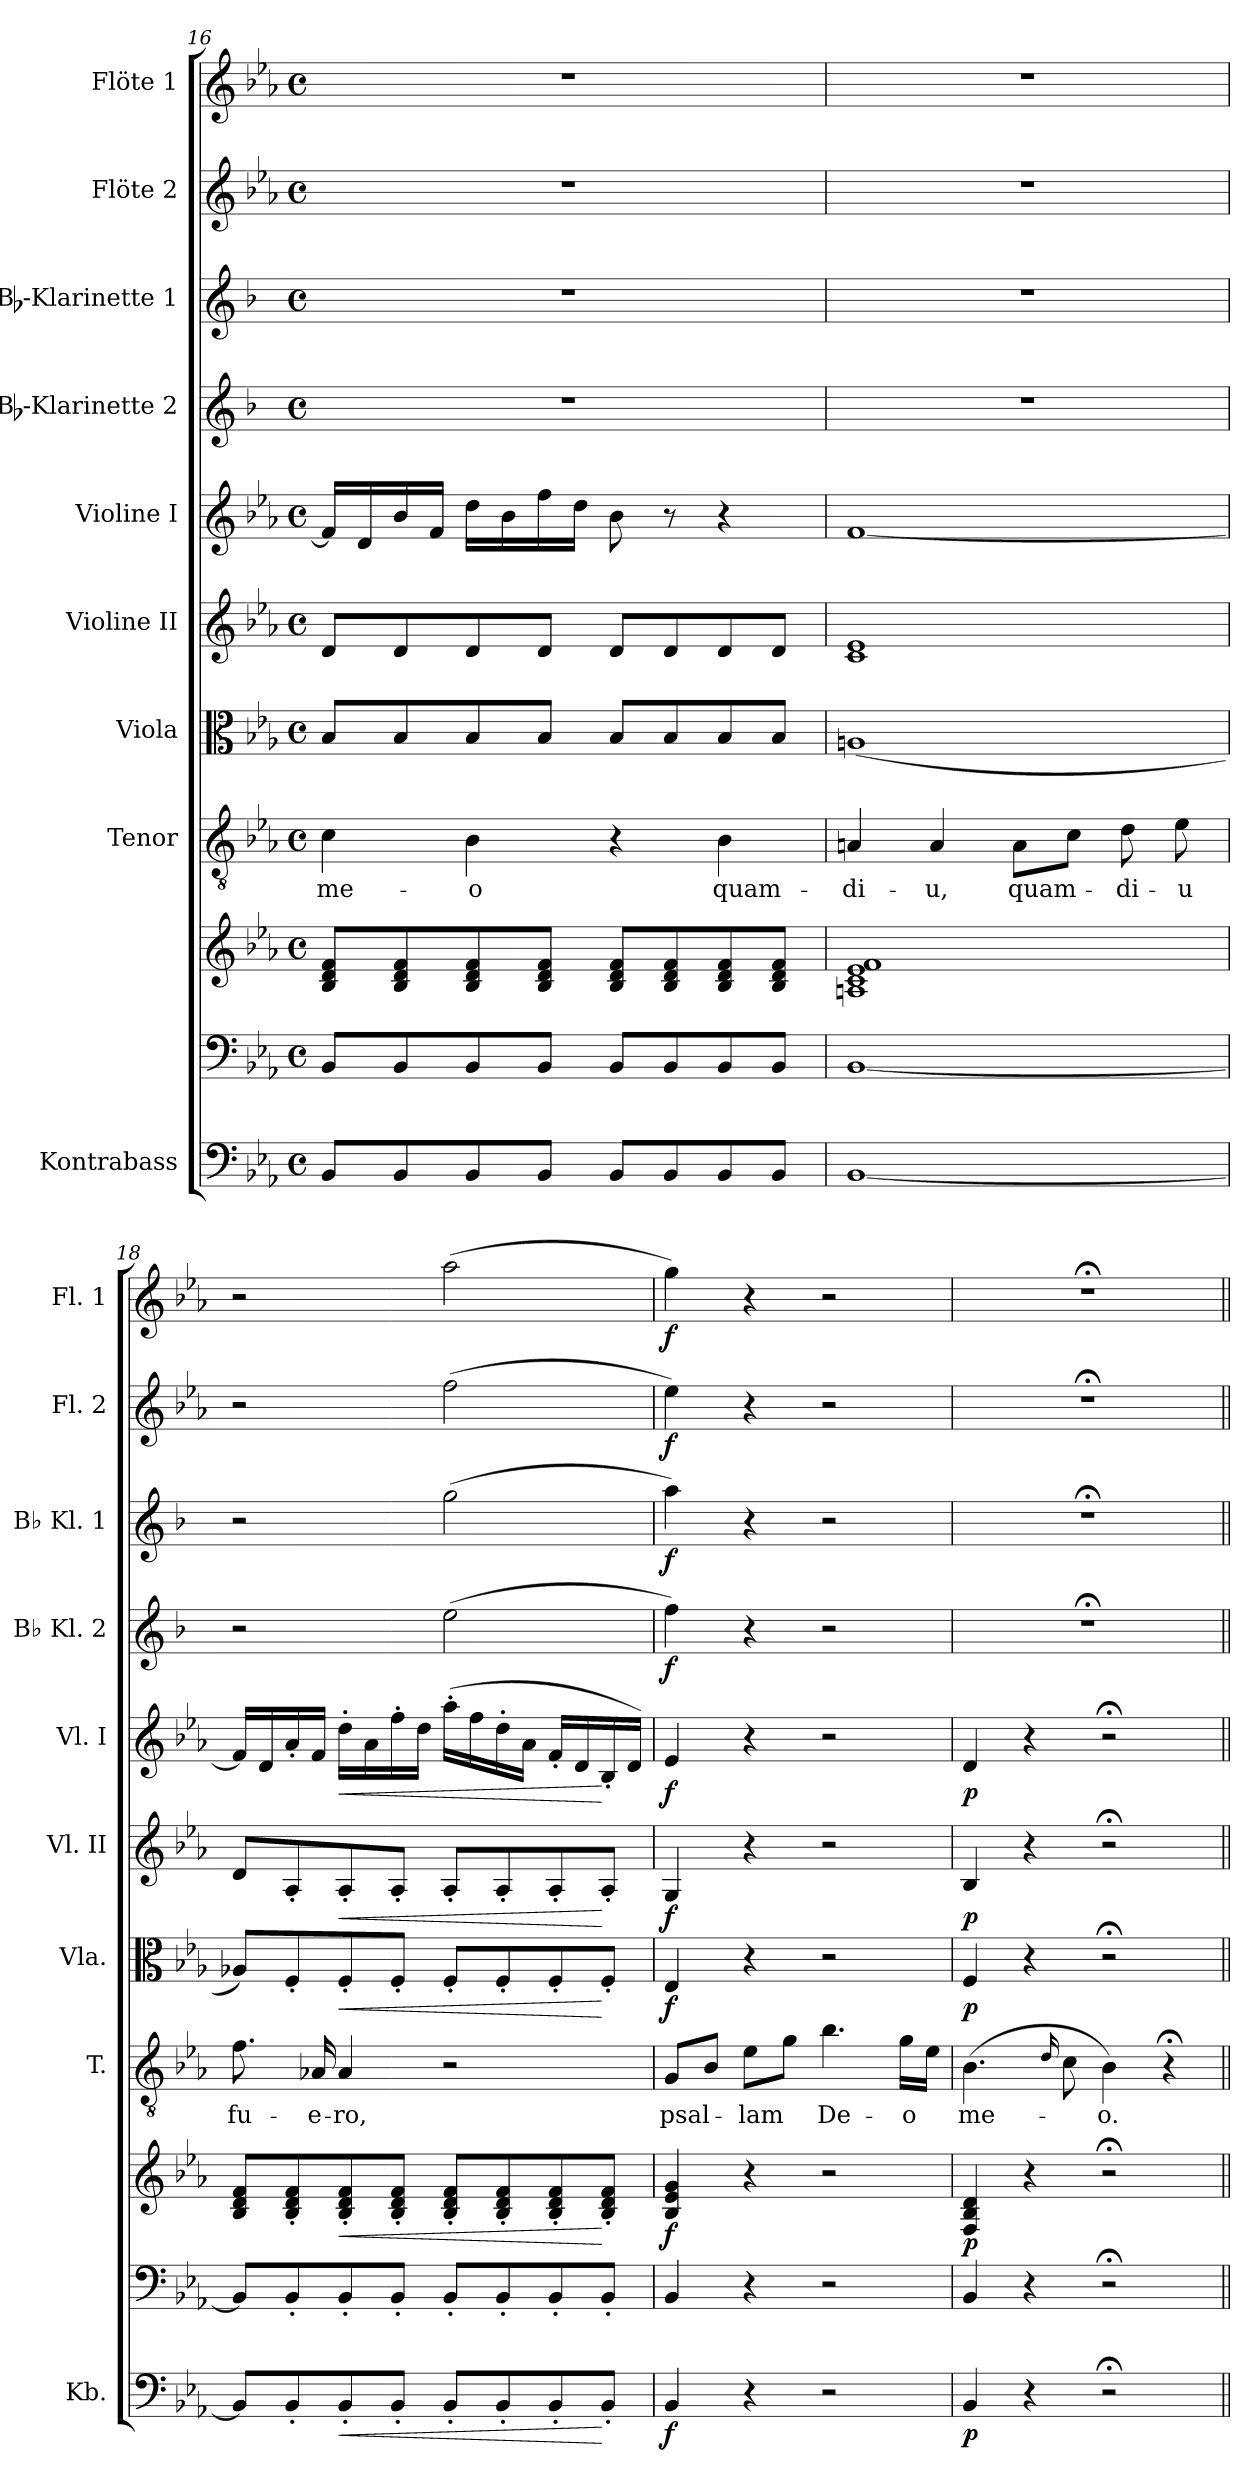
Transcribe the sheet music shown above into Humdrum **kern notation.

**kern	**dynam	**kern	**kern	**dynam	**kern	**text	**kern	**dynam	**kern	**dynam	**kern	**dynam	**kern	**dynam	**kern	**dynam	**kern	**dynam	**kern	**dynam
*part10	*part10	*part9	*part9	*part9	*part8	*part8	*part7	*part7	*part6	*part6	*part5	*part5	*part4	*part4	*part3	*part3	*part2	*part2	*part1	*part1
*staff11	*staff11	*staff10	*staff9	*staff9/10	*staff8	*staff8	*staff7	*staff7	*staff6	*staff6	*staff5	*staff5	*staff4	*staff4	*staff3	*staff3	*staff2	*staff2	*staff1	*staff1
*I"Kontrabass	*	*	*	*	*I"Tenor	*	*I"Viola	*	*I"Violine II	*	*I"Violine I	*	*I"Bb-Klarinette 2	*	*I"Bb-Klarinette 1	*	*I"Flöte 2	*	*I"Flöte 1	*
*I'Kb.	*	*	*	*	*I'T.	*	*I'Vla.	*	*I'Vl. II	*	*I'Vl. I	*	*I'Bb Kl. 2	*	*I'Bb Kl. 1	*	*I'Fl. 2	*	*I'Fl. 1	*
*clefF4	*	*clefF4	*clefG2	*	*clefGv2	*	*clefC3	*	*clefG2	*	*clefG2	*	*clefG2	*	*clefG2	*	*clefG2	*	*clefG2	*
*ITrd7c12	*	*	*	*	*	*	*	*	*	*	*	*	*ITrd1c2	*	*ITrd1c2	*	*	*	*	*
*k[b-e-a-]	*	*k[b-e-a-]	*k[b-e-a-]	*	*k[b-e-a-]	*	*k[b-e-a-]	*	*k[b-e-a-]	*	*k[b-e-a-]	*	*k[b-e-a-]	*	*k[b-e-a-]	*	*k[b-e-a-]	*	*k[b-e-a-]	*
*E-:	*	*E-:	*E-:	*	*E-:	*	*E-:	*	*E-:	*	*E-:	*	*E-:	*	*E-:	*	*E-:	*	*E-:	*
*M4/4	*	*M4/4	*M4/4	*	*M4/4	*	*M4/4	*	*M4/4	*	*M4/4	*	*M4/4	*	*M4/4	*	*M4/4	*	*M4/4	*
*met(c)	*	*met(c)	*met(c)	*	*met(c)	*	*met(c)	*	*met(c)	*	*met(c)	*	*met(c)	*	*met(c)	*	*met(c)	*	*met(c)	*
=16	=16	=16	=16	=16	=16	=16	=16	=16	=16	=16	=16	=16	=16	=16	=16	=16	=16	=16	=16	=16
!	!	!	!	!	!	!LO:LY:b	!	!	!	!	!	!	!	!	!	!	!	!	!	!
8BBB-/L	.	8BB-/L	8B-/ 8d/ 8f/L	.	4c\	me-	8B-/L	.	8d/L	.	16f/LL]	.	1r	.	1r	.	1r	.	1r	.
.	.	.	.	.	.	.	.	.	.	.	16d/	.	.	.	.	.	.	.	.	.
8BBB-/	.	8BB-/	8B-/ 8d/ 8f/	.	.	.	8B-/	.	8d/	.	16b-/	.	.	.	.	.	.	.	.	.
.	.	.	.	.	.	.	.	.	.	.	16f/JJ	.	.	.	.	.	.	.	.	.
!	!	!	!	!	!	!LO:LY:b	!	!	!	!	!	!	!	!	!	!	!	!	!	!
8BBB-/	.	8BB-/	8B-/ 8d/ 8f/	.	4B-\	-o	8B-/	.	8d/	.	16dd\LL	.	.	.	.	.	.	.	.	.
.	.	.	.	.	.	.	.	.	.	.	16b-\	.	.	.	.	.	.	.	.	.
8BBB-/J	.	8BB-/J	8B-/ 8d/ 8f/J	.	.	.	8B-/J	.	8d/J	.	16ff\	.	.	.	.	.	.	.	.	.
.	.	.	.	.	.	.	.	.	.	.	16dd\JJ	.	.	.	.	.	.	.	.	.
8BBB-/L	.	8BB-/L	8B-/ 8d/ 8f/L	.	4r	.	8B-/L	.	8d/L	.	8b-\	.	.	.	.	.	.	.	.	.
8BBB-/	.	8BB-/	8B-/ 8d/ 8f/	.	.	.	8B-/	.	8d/	.	8r	.	.	.	.	.	.	.	.	.
!	!	!	!	!	!	!LO:LY:b	!	!	!	!	!	!	!	!	!	!	!	!	!	!
8BBB-/	.	8BB-/	8B-/ 8d/ 8f/	.	4B-\	quam-	8B-/	.	8d/	.	4r	.	.	.	.	.	.	.	.	.
8BBB-/J	.	8BB-/J	8B-/ 8d/ 8f/J	.	.	.	8B-/J	.	8d/J	.	.	.	.	.	.	.	.	.	.	.
=17	=17	=17	=17	=17	=17	=17	=17	=17	=17	=17	=17	=17	=17	=17	=17	=17	=17	=17	=17	=17
!	!	!	!	!	!	!LO:LY:b	!	!	!	!	!	!	!	!	!	!	!	!	!	!
[1BBB-	.	[1BB-	1An 1c 1e- 1f	.	4An/	-di-	(<1An	.	1c 1e-	.	[1f	.	1r	.	1r	.	1r	.	1r	.
!	!	!	!	!	!	!LO:LY:b	!	!	!	!	!	!	!	!	!	!	!	!	!	!
.	.	.	.	.	4A/	-u,	.	.	.	.	.	.	.	.	.	.	.	.	.	.
!	!	!	!	!	!	!LO:LY:b	!	!	!	!	!	!	!	!	!	!	!	!	!	!
.	.	.	.	.	8A\L	quam-	.	.	.	.	.	.	.	.	.	.	.	.	.	.
.	.	.	.	.	8c\J	.	.	.	.	.	.	.	.	.	.	.	.	.	.	.
!	!	!	!	!	!	!LO:LY:b	!	!	!	!	!	!	!	!	!	!	!	!	!	!
.	.	.	.	.	8d\	-di-	.	.	.	.	.	.	.	.	.	.	.	.	.	.
!	!	!	!	!	!	!LO:LY:b	!	!	!	!	!	!	!	!	!	!	!	!	!	!
.	.	.	.	.	8e-\	-u	.	.	.	.	.	.	.	.	.	.	.	.	.	.
!!LO:PB:g=z
=18	=18	=18	=18	=18	=18	=18	=18	=18	=18	=18	=18	=18	=18	=18	=18	=18	=18	=18	=18	=18
!	!	!	!	!	!	!LO:LY:b	!	!	!	!	!	!	!	!	!	!	!	!	!	!
8BBB-/L]	.	8BB-/L]	8B-/ 8d/ 8f/L	.	8.f\	fu-	8A-X/L)	.	8d/L	.	16f/LL]	.	2r	.	2r	.	2r	.	2r	.
.	.	.	.	.	.	.	.	.	.	.	16d/	.	.	.	.	.	.	.	.	.
8BBB-'</	.	8BB-'</	8B-/'< 8d/'< 8f/'<	.	.	.	8F'</	.	8A-'</	.	16a-'</	.	.	.	.	.	.	.	.	.
!	!	!	!	!	!	!LO:LY:b	!	!	!	!	!	!	!	!	!	!	!	!	!	!
.	.	.	.	.	16A-X/	-e-	.	.	.	.	16f/JJ	.	.	.	.	.	.	.	.	.
!	!LO:HP:b	!	!	!LO:HP:b	!	!LO:LY:b	!	!LO:HP:b	!	!LO:HP:b	!	!LO:HP:b	!	!	!	!	!	!	!	!
8BBB-'</	<	8BB-'</	8B-/'< 8d/'< 8f/'<	<	4A-/	-ro,	8F'</	<	8A-'</	<	16dd'>\LL	<	.	.	.	.	.	.	.	.
.	.	.	.	.	.	.	.	.	.	.	16a-\	.	.	.	.	.	.	.	.	.
8BBB-'</J	.	8BB-'</J	8B-/'< 8d/'< 8f/'<J	.	.	.	8F'</J	.	8A-'</J	.	16ff'>\	.	.	.	.	.	.	.	.	.
.	.	.	.	.	.	.	.	.	.	.	16dd\JJ	.	.	.	.	.	.	.	.	.
8BBB-'</L	.	8BB-'</L	8B-/'< 8d/'< 8f/'<L	.	2r	.	8F'</L	.	8A-'</L	.	(>16aa-'>\LL	.	(>2dd\	.	(>2ff\	.	(>2ff\	.	(>2aa-\	.
.	.	.	.	.	.	.	.	.	.	.	16ff\	.	.	.	.	.	.	.	.	.
8BBB-'</	.	8BB-'</	8B-/'< 8d/'< 8f/'<	.	.	.	8F'</	.	8A-'</	.	16dd'>\	.	.	.	.	.	.	.	.	.
.	.	.	.	.	.	.	.	.	.	.	16a-\JJ	.	.	.	.	.	.	.	.	.
8BBB-'</	.	8BB-'</	8B-/'< 8d/'< 8f/'<	.	.	.	8F'</	.	8A-'</	.	16f'</LL	.	.	.	.	.	.	.	.	.
.	.	.	.	.	.	.	.	.	.	.	16d/	.	.	.	.	.	.	.	.	.
8BBB-'</J	[	8BB-'</J	8B-/'< 8d/'< 8f/'<J	[	.	.	8F'</J	[	8A-'</J	[	16B-'</	[	.	.	.	.	.	.	.	.
.	.	.	.	.	.	.	.	.	.	.	16d/JJ)	.	.	.	.	.	.	.	.	.
=19	=19	=19	=19	=19	=19	=19	=19	=19	=19	=19	=19	=19	=19	=19	=19	=19	=19	=19	=19	=19
!	!LO:DY:b	!	!	!LO:DY:b	!	!LO:LY:b	!	!LO:DY:b	!	!LO:DY:b	!	!LO:DY:b	!	!LO:DY:b	!	!LO:DY:b	!	!LO:DY:b	!	!LO:DY:b
4BBB-/	f	4BB-/	4B-/ 4e-/ 4g/	f	8G/L	psal-	4E-/	f	4G/	f	4e-/	f	4ee-\)	f	4gg\)	f	4ee-\)	f	4gg\)	f
.	.	.	.	.	8B-/J	.	.	.	.	.	.	.	.	.	.	.	.	.	.	.
!	!	!	!	!	!	!LO:LY:b	!	!	!	!	!	!	!	!	!	!	!	!	!	!
4r	.	4r	4r	.	8e-\L	-lam	4r	.	4r	.	4r	.	4r	.	4r	.	4r	.	4r	.
.	.	.	.	.	8g\J	.	.	.	.	.	.	.	.	.	.	.	.	.	.	.
!	!	!	!	!	!	!LO:LY:b	!	!	!	!	!	!	!	!	!	!	!	!	!	!
2r	.	2r	2r	.	4.b-\	De-	2r	.	2r	.	2r	.	2r	.	2r	.	2r	.	2r	.
!	!	!	!	!	!	!LO:LY:b	!	!	!	!	!	!	!	!	!	!	!	!	!	!
.	.	.	.	.	16g\LL	-o	.	.	.	.	.	.	.	.	.	.	.	.	.	.
.	.	.	.	.	16e-\JJ	.	.	.	.	.	.	.	.	.	.	.	.	.	.	.
=20	=20	=20	=20	=20	=20	=20	=20	=20	=20	=20	=20	=20	=20	=20	=20	=20	=20	=20	=20	=20
!	!LO:DY:b	!	!	!LO:DY:b	!	!LO:LY:b	!	!LO:DY:b	!	!LO:DY:b	!	!LO:DY:b	!	!	!	!	!	!	!	!
4BBB-/	p	4BB-/	4F/ 4B-/ 4d/	p	(>4.B-\	me-	4F/	p	4B-/	p	4d/	p	1r;<	.	1r;<	.	1r;<	.	1r;<	.
4r	.	4r	4r	.	.	.	4r	.	4r	.	4r	.	.	.	.	.	.	.	.	.
.	.	.	.	.	16qqd/	.	.	.	.	.	.	.	.	.	.	.	.	.	.	.
.	.	.	.	.	8c\	.	.	.	.	.	.	.	.	.	.	.	.	.	.	.
!	!	!	!	!	!	!LO:LY:b	!	!	!	!	!	!	!	!	!	!	!	!	!	!
2r;<	.	2r;<	2r;<	.	4B-\)	-o.	2r;<	.	2r;<	.	2r;<	.	.	.	.	.	.	.	.	.
.	.	.	.	.	4r;<	.	.	.	.	.	.	.	.	.	.	.	.	.	.	.
=||	=||	=||	=||	=||	=||	=||	=||	=||	=||	=||	=||	=||	=||	=||	=||	=||	=||	=||	=||	=||
*-	*-	*-	*-	*-	*-	*-	*-	*-	*-	*-	*-	*-	*-	*-	*-	*-	*-	*-	*-	*-
